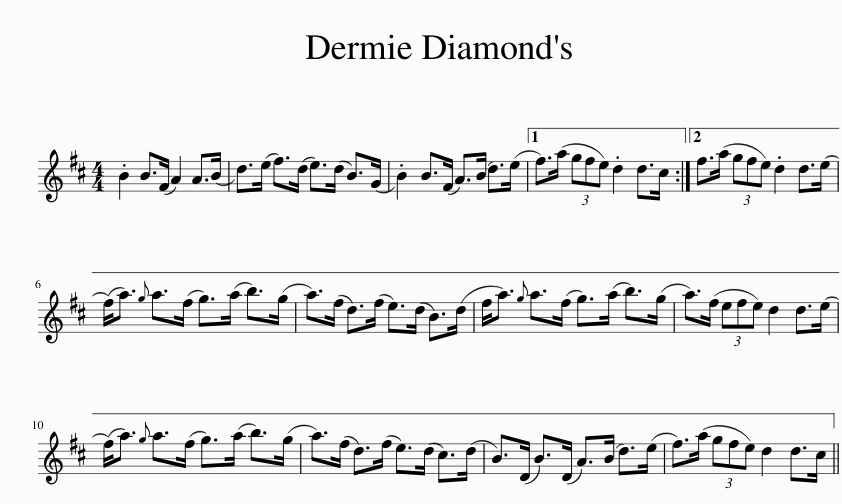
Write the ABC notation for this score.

X:1
L:1/8
M:4/4
I:linebreak $
K:D
V:1 treble
V:1
 .B2 B>(F A2) A>(B | d>)(e f>)(d e>)(d B>)(G | .B2) B>(F A>)(B d>)(e |1 f>)(a (3gfe) .d2 d>c :|2 f>(a (3gfe) .d2 d>(e |$ %5
 (f<)a){g} a>(f g>)(a b>)(g | a>)(f d>)(f e>)(d B>)(d | f<a){g} a>(f g>)(a b>)(g | a>)(f (3efe) d2 d>(e |$ (f<)a){g} a>(f g>)(a b>)(g | %10
 a>)(f d>)(f e>)(d c>)(d | B>)(D B>)(D A>)(B d>)(e | f>)(a (3gfe) d2 d>c || %13
